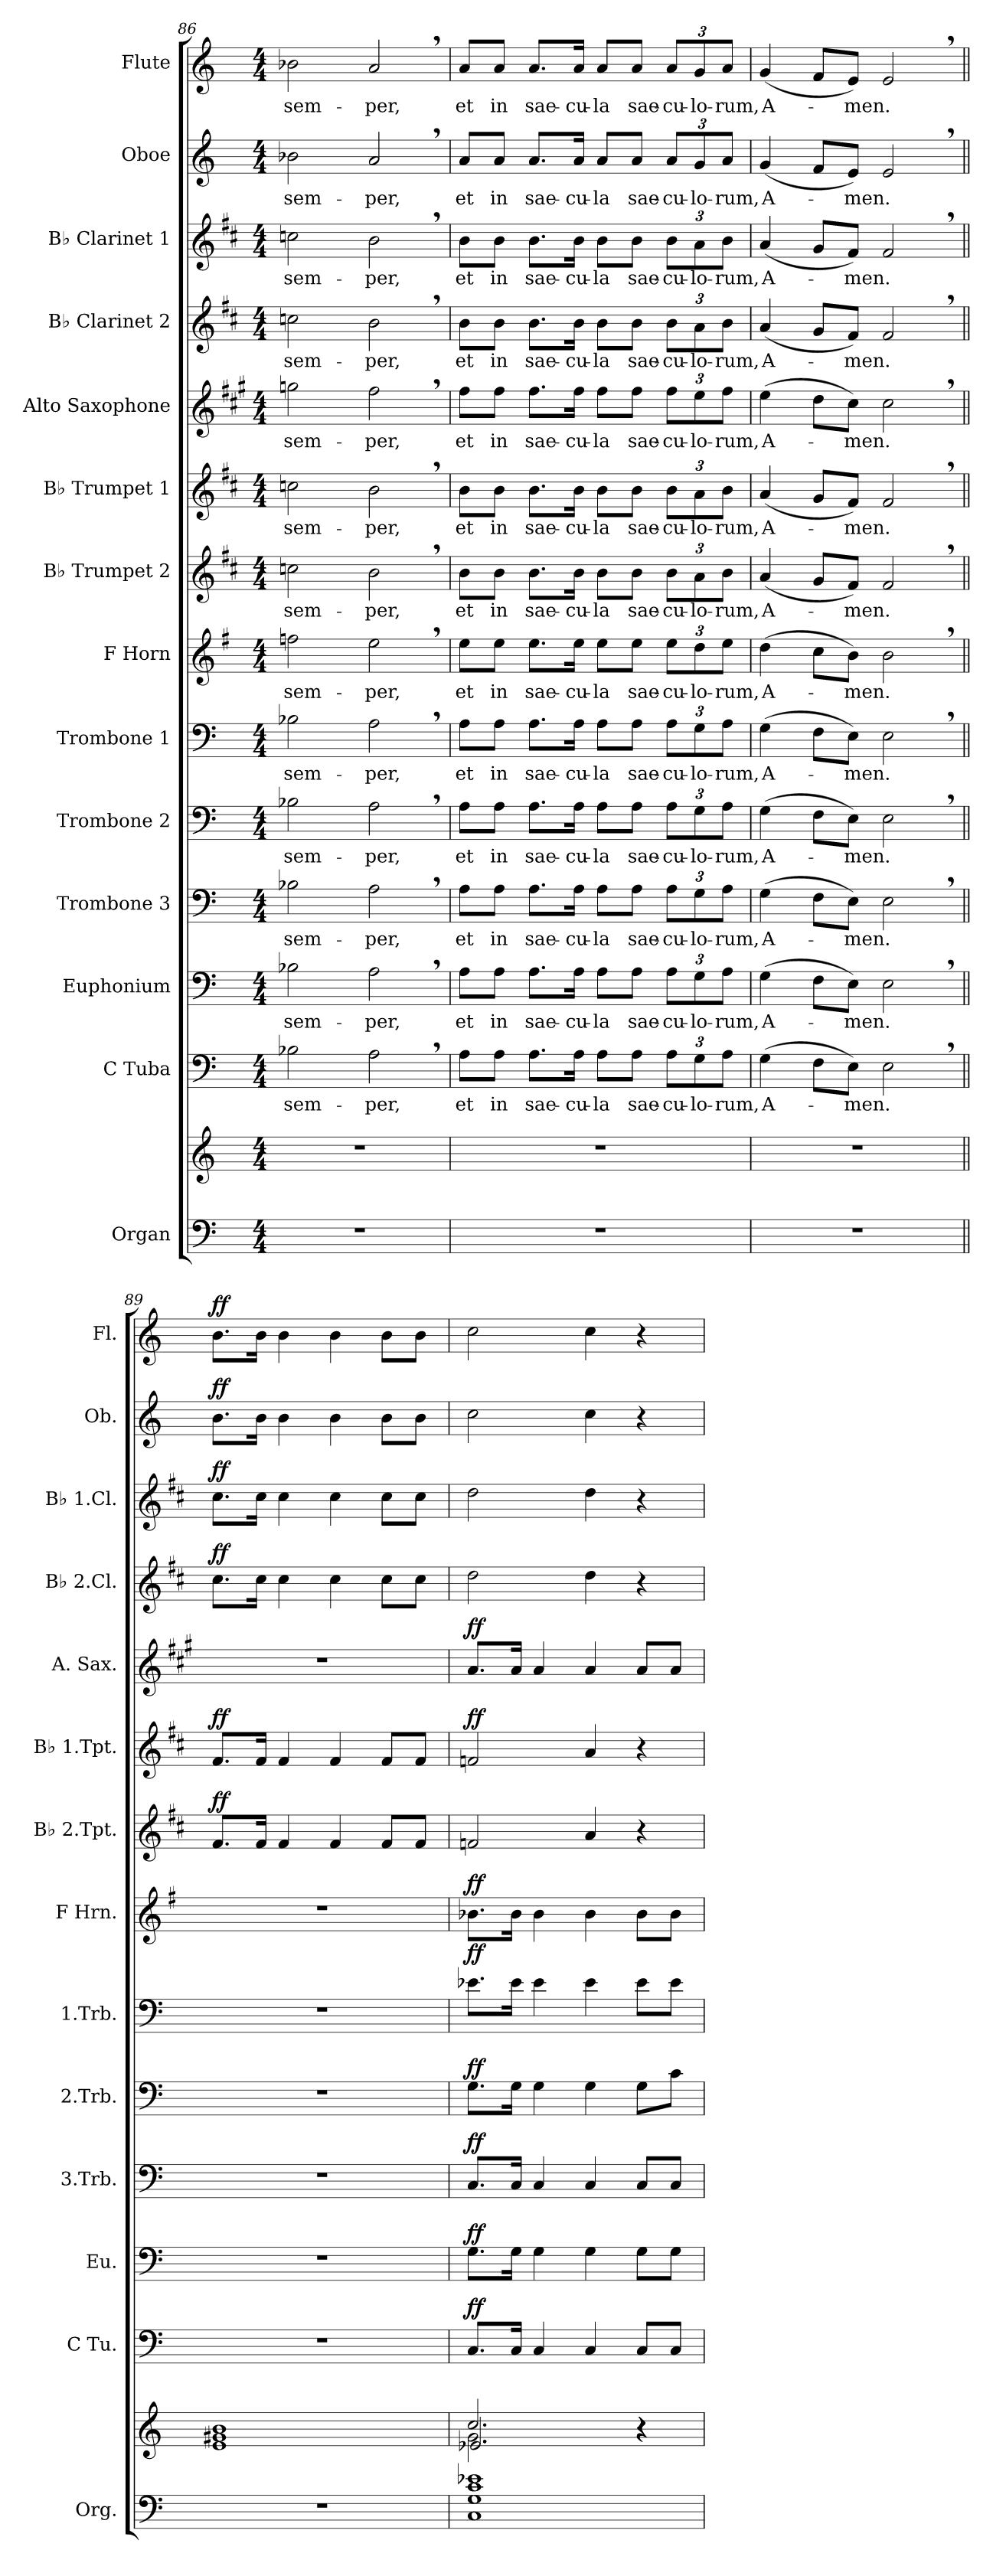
**kern	**kern	**kern	**text	**dynam	**kern	**text	**dynam	**kern	**text	**dynam	**kern	**text	**dynam	**kern	**text	**dynam	**kern	**text	**dynam	**kern	**text	**dynam	**kern	**text	**dynam	**kern	**text	**dynam	**kern	**text	**dynam	**kern	**text	**dynam	**kern	**text	**dynam	**kern	**text	**dynam
*part14	*part14	*part13	*part13	*part13	*part12	*part12	*part12	*part11	*part11	*part11	*part10	*part10	*part10	*part9	*part9	*part9	*part8	*part8	*part8	*part7	*part7	*part7	*part6	*part6	*part6	*part5	*part5	*part5	*part4	*part4	*part4	*part3	*part3	*part3	*part2	*part2	*part2	*part1	*part1	*part1
*staff15	*staff14	*staff13	*staff13	*staff13	*staff12	*staff12	*staff12	*staff11	*staff11	*staff11	*staff10	*staff10	*staff10	*staff9	*staff9	*staff9	*staff8	*staff8	*staff8	*staff7	*staff7	*staff7	*staff6	*staff6	*staff6	*staff5	*staff5	*staff5	*staff4	*staff4	*staff4	*staff3	*staff3	*staff3	*staff2	*staff2	*staff2	*staff1	*staff1	*staff1
*I"Organ	*	*I"C Tuba	*	*	*I"Euphonium	*	*	*I"Trombone 3	*	*	*I"Trombone 2	*	*	*I"Trombone 1	*	*	*I"F Horn	*	*	*I"B♭ Trumpet 2	*	*	*I"B♭ Trumpet 1	*	*	*I"Alto Saxophone	*	*	*I"B♭ Clarinet 2	*	*	*I"B♭ Clarinet 1	*	*	*I"Oboe	*	*	*I"Flute	*	*
*I'Org.	*	*I'C Tu.	*	*	*I'Eu.	*	*	*I'3.Trb.	*	*	*I'2.Trb.	*	*	*I'1.Trb.	*	*	*I'F Hrn.	*	*	*I'B♭ 2.Tpt.	*	*	*I'B♭ 1.Tpt.	*	*	*I'A. Sax.	*	*	*I'B♭ 2.Cl.	*	*	*I'B♭ 1.Cl.	*	*	*I'Ob.	*	*	*I'Fl.	*	*
*clefF4	*clefG2	*clefF4	*	*	*clefF4	*	*	*clefF4	*	*	*clefF4	*	*	*clefF4	*	*	*clefG2	*	*	*clefG2	*	*	*clefG2	*	*	*clefG2	*	*	*clefG2	*	*	*clefG2	*	*	*clefG2	*	*	*clefG2	*	*
*	*	*	*	*	*	*	*	*	*	*	*	*	*	*	*	*	*ITrd4c7	*	*	*ITrd1c2	*	*	*ITrd1c2	*	*	*ITrd5c9	*	*	*ITrd1c2	*	*	*ITrd1c2	*	*	*	*	*	*	*	*
*k[]	*k[]	*k[]	*	*	*k[]	*	*	*k[]	*	*	*k[]	*	*	*k[]	*	*	*k[]	*	*	*k[]	*	*	*k[]	*	*	*k[]	*	*	*k[]	*	*	*k[]	*	*	*k[]	*	*	*k[]	*	*
*C:	*C:	*C:	*	*	*C:	*	*	*C:	*	*	*C:	*	*	*C:	*	*	*C:	*	*	*C:	*	*	*C:	*	*	*C:	*	*	*C:	*	*	*C:	*	*	*C:	*	*	*C:	*	*
*M4/4	*M4/4	*M4/4	*	*	*M4/4	*	*	*M4/4	*	*	*M4/4	*	*	*M4/4	*	*	*M4/4	*	*	*M4/4	*	*	*M4/4	*	*	*M4/4	*	*	*M4/4	*	*	*M4/4	*	*	*M4/4	*	*	*M4/4	*	*
=86	=86	=86	=86	=86	=86	=86	=86	=86	=86	=86	=86	=86	=86	=86	=86	=86	=86	=86	=86	=86	=86	=86	=86	=86	=86	=86	=86	=86	=86	=86	=86	=86	=86	=86	=86	=86	=86	=86	=86	=86
1r	1r	2B-X\	sem-	.	2B-X\	sem-	.	2B-X\	sem-	.	2B-X\	sem-	.	2B-X\	sem-	.	2b-X\	sem-	.	2b-X\	sem-	.	2b-X\	sem-	.	2b-X\	sem-	.	2b-X\	sem-	.	2b-X\	sem-	.	2b-X\	sem-	.	2b-X\	sem-	.
.	.	2A,\	-per,	.	2A,\	-per,	.	2A,\	-per,	.	2A,\	-per,	.	2A,\	-per,	.	2a,\	-per,	.	2a,\	-per,	.	2a,\	-per,	.	2a,\	-per,	.	2a,\	-per,	.	2a,\	-per,	.	2a,/	-per,	.	2a,/	-per,	.
=87	=87	=87	=87	=87	=87	=87	=87	=87	=87	=87	=87	=87	=87	=87	=87	=87	=87	=87	=87	=87	=87	=87	=87	=87	=87	=87	=87	=87	=87	=87	=87	=87	=87	=87	=87	=87	=87	=87	=87	=87
1r	1r	8A\L	et	.	8A\L	et	.	8A\L	et	.	8A\L	et	.	8A\L	et	.	8a\L	et	.	8a\L	et	.	8a\L	et	.	8a\L	et	.	8a\L	et	.	8a\L	et	.	8a/L	et	.	8a/L	et	.
.	.	8A\J	in	.	8A\J	in	.	8A\J	in	.	8A\J	in	.	8A\J	in	.	8a\J	in	.	8a\J	in	.	8a\J	in	.	8a\J	in	.	8a\J	in	.	8a\J	in	.	8a/J	in	.	8a/J	in	.
.	.	8.A\L	sae-	.	8.A\L	sae-	.	8.A\L	sae-	.	8.A\L	sae-	.	8.A\L	sae-	.	8.a\L	sae-	.	8.a\L	sae-	.	8.a\L	sae-	.	8.a\L	sae-	.	8.a\L	sae-	.	8.a\L	sae-	.	8.a/L	sae-	.	8.a/L	sae-	.
.	.	16A\Jk	-cu-	.	16A\Jk	-cu-	.	16A\Jk	-cu-	.	16A\Jk	-cu-	.	16A\Jk	-cu-	.	16a\Jk	-cu-	.	16a\Jk	-cu-	.	16a\Jk	-cu-	.	16a\Jk	-cu-	.	16a\Jk	-cu-	.	16a\Jk	-cu-	.	16a/Jk	-cu-	.	16a/Jk	-cu-	.
.	.	8A\L	-la	.	8A\L	-la	.	8A\L	-la	.	8A\L	-la	.	8A\L	-la	.	8a\L	-la	.	8a\L	-la	.	8a\L	-la	.	8a\L	-la	.	8a\L	-la	.	8a\L	-la	.	8a/L	-la	.	8a/L	-la	.
.	.	8A\J	sae-	.	8A\J	sae-	.	8A\J	sae-	.	8A\J	sae-	.	8A\J	sae-	.	8a\J	sae-	.	8a\J	sae-	.	8a\J	sae-	.	8a\J	sae-	.	8a\J	sae-	.	8a\J	sae-	.	8a/J	sae-	.	8a/J	sae-	.
*	*	*Xbrackettup	*	*	*Xbrackettup	*	*	*Xbrackettup	*	*	*Xbrackettup	*	*	*Xbrackettup	*	*	*Xbrackettup	*	*	*Xbrackettup	*	*	*Xbrackettup	*	*	*Xbrackettup	*	*	*Xbrackettup	*	*	*Xbrackettup	*	*	*Xbrackettup	*	*	*Xbrackettup	*	*
.	.	12A\L	-cu-	.	12A\L	-cu-	.	12A\L	-cu-	.	12A\L	-cu-	.	12A\L	-cu-	.	12a\L	-cu-	.	12a\L	-cu-	.	12a\L	-cu-	.	12a\L	-cu-	.	12a\L	-cu-	.	12a\L	-cu-	.	12a/L	-cu-	.	12a/L	-cu-	.
.	.	12G\	-lo-	.	12G\	-lo-	.	12G\	-lo-	.	12G\	-lo-	.	12G\	-lo-	.	12g\	-lo-	.	12g\	-lo-	.	12g\	-lo-	.	12g\	-lo-	.	12g\	-lo-	.	12g\	-lo-	.	12g/	-lo-	.	12g/	-lo-	.
.	.	12A\J	-rum,	.	12A\J	-rum,	.	12A\J	-rum,	.	12A\J	-rum,	.	12A\J	-rum,	.	12a\J	-rum,	.	12a\J	-rum,	.	12a\J	-rum,	.	12a\J	-rum,	.	12a\J	-rum,	.	12a\J	-rum,	.	12a/J	-rum,	.	12a/J	-rum,	.
!!LO:PB:g=z
=88	=88	=88	=88	=88	=88	=88	=88	=88	=88	=88	=88	=88	=88	=88	=88	=88	=88	=88	=88	=88	=88	=88	=88	=88	=88	=88	=88	=88	=88	=88	=88	=88	=88	=88	=88	=88	=88	=88	=88	=88
1r	1r	(4G\	A-	.	(4G\	A-	.	(4G\	A-	.	(4G\	A-	.	(4G\	A-	.	(4g\	A-	.	(4g/	A-	.	(4g/	A-	.	(4g\	A-	.	(4g/	A-	.	(4g/	A-	.	(4g/	A-	.	(4g/	A-	.
.	.	8F\L	.	.	8F\L	.	.	8F\L	.	.	8F\L	.	.	8F\L	.	.	8f\L	.	.	8f/L	.	.	8f/L	.	.	8f\L	.	.	8f/L	.	.	8f/L	.	.	8f/L	.	.	8f/L	.	.
.	.	8E\J)	-men.	.	8E\J)	-men.	.	8E\J)	-men.	.	8E\J)	-men.	.	8E\J)	-men.	.	8e\J)	-men.	.	8e/J)	-men.	.	8e/J)	-men.	.	8e\J)	-men.	.	8e/J)	-men.	.	8e/J)	-men.	.	8e/J)	-men.	.	8e/J)	-men.	.
.	.	2E,\	.	.	2E,\	.	.	2E,\	.	.	2E,\	.	.	2E,\	.	.	2e,\	.	.	2e,/	.	.	2e,/	.	.	2e,\	.	.	2e,/	.	.	2e,/	.	.	2e,/	.	.	2e,/	.	.
=89||	=89||	=89||	=89||	=89||	=89||	=89||	=89||	=89||	=89||	=89||	=89||	=89||	=89||	=89||	=89||	=89||	=89||	=89||	=89||	=89||	=89||	=89||	=89||	=89||	=89||	=89||	=89||	=89||	=89||	=89||	=89||	=89||	=89||	=89||	=89||	=89||	=89||	=89||	=89||	=89||
*	*^	*	*	*	*	*	*	*	*	*	*	*	*	*	*	*	*	*	*	*	*	*	*	*	*	*	*	*	*	*	*	*	*	*	*	*	*	*	*	*
*	*	*^	*	*	*	*	*	*	*	*	*	*	*	*	*	*	*	*	*	*	*	*	*	*	*	*	*	*	*	*	*	*	*	*	*	*	*	*	*	*	*
!	!	!	!	!	!	!	!	!	!	!	!	!	!	!	!	!	!	!	!	!	!	!	!	!LO:DY:b	!	!	!LO:DY:b	!	!	!	!	!	!LO:DY:b	!	!	!LO:DY:b	!	!	!LO:DY:b	!	!	!LO:DY:b
1r	1b	1g#X	1e	1r	.	.	1r	.	.	1r	.	.	1r	.	.	1r	.	.	1r	.	.	8.e/L	.	ff	8.e/L	.	ff	1r	.	.	8.b\L	.	ff	8.b\L	.	ff	8.b\L	.	ff	8.b\L	.	ff
.	.	.	.	.	.	.	.	.	.	.	.	.	.	.	.	.	.	.	.	.	.	16e/Jk	.	.	16e/Jk	.	.	.	.	.	16b\Jk	.	.	16b\Jk	.	.	16b\Jk	.	.	16b\Jk	.	.
.	.	.	.	.	.	.	.	.	.	.	.	.	.	.	.	.	.	.	.	.	.	4e/	.	.	4e/	.	.	.	.	.	4b\	.	.	4b\	.	.	4b\	.	.	4b\	.	.
.	.	.	.	.	.	.	.	.	.	.	.	.	.	.	.	.	.	.	.	.	.	4e/	.	.	4e/	.	.	.	.	.	4b\	.	.	4b\	.	.	4b\	.	.	4b\	.	.
.	.	.	.	.	.	.	.	.	.	.	.	.	.	.	.	.	.	.	.	.	.	8e/L	.	.	8e/L	.	.	.	.	.	8b\L	.	.	8b\L	.	.	8b\L	.	.	8b\L	.	.
.	.	.	.	.	.	.	.	.	.	.	.	.	.	.	.	.	.	.	.	.	.	8e/J	.	.	8e/J	.	.	.	.	.	8b\J	.	.	8b\J	.	.	8b\J	.	.	8b\J	.	.
=90	=90	=90	=90	=90	=90	=90	=90	=90	=90	=90	=90	=90	=90	=90	=90	=90	=90	=90	=90	=90	=90	=90	=90	=90	=90	=90	=90	=90	=90	=90	=90	=90	=90	=90	=90	=90	=90	=90	=90	=90	=90	=90
*^	*	*	*	*	*	*	*	*	*	*	*	*	*	*	*	*	*	*	*	*	*	*	*	*	*	*	*	*	*	*	*	*	*	*	*	*	*	*	*	*	*	*
*	*^	*	*	*	*	*	*	*	*	*	*	*	*	*	*	*	*	*	*	*	*	*	*	*	*	*	*	*	*	*	*	*	*	*	*	*	*	*	*	*	*	*	*
*	*	*^	*	*	*	*	*	*	*	*	*	*	*	*	*	*	*	*	*	*	*	*	*	*	*	*	*	*	*	*	*	*	*	*	*	*	*	*	*	*	*	*	*	*
!	!	!	!	!	!	!	!	!	!LO:DY:b	!	!	!LO:DY:b	!	!	!LO:DY:b	!	!	!LO:DY:b	!	!	!LO:DY:b	!	!	!LO:DY:b	!	!	!	!	!	!LO:DY:b	!	!	!LO:DY:b	!	!	!	!	!	!	!	!	!	!	!	!
1e-X	1c	1G	1C	2.cc/	2.g\	2.e-X/	8.C/L	.	ff	8.G\L	.	ff	8.C/L	.	ff	8.G\L	.	ff	8.e-X\L	.	ff	8.e-X\L	.	ff	2e-X/	.	.	2e-X/	.	ff	8.c/L	.	ff	2cc\	.	.	2cc\	.	.	2cc\	.	.	2cc\	.	.
.	.	.	.	.	.	.	16C/Jk	.	.	16G\Jk	.	.	16C/Jk	.	.	16G\Jk	.	.	16e-\Jk	.	.	16e-\Jk	.	.	.	.	.	.	.	.	16c/Jk	.	.	.	.	.	.	.	.	.	.	.	.	.	.
.	.	.	.	.	.	.	4C/	.	.	4G\	.	.	4C/	.	.	4G\	.	.	4e-\	.	.	4e-\	.	.	.	.	.	.	.	.	4c/	.	.	.	.	.	.	.	.	.	.	.	.	.	.
.	.	.	.	.	.	.	4C/	.	.	4G\	.	.	4C/	.	.	4G\	.	.	4e-\	.	.	4e-\	.	.	4g/	.	.	4g/	.	.	4c/	.	.	4cc\	.	.	4cc\	.	.	4cc\	.	.	4cc\	.	.
.	.	.	.	4r	4r	4r	8C/L	.	.	8G\L	.	.	8C/L	.	.	8G\L	.	.	8e-\L	.	.	8e-\L	.	.	4r	.	.	4r	.	.	8c/L	.	.	4r	.	.	4r	.	.	4r	.	.	4r	.	.
.	.	.	.	.	.	.	8C/J	.	.	8G\J	.	.	8C/J	.	.	8c\J	.	.	8e-\J	.	.	8e-\J	.	.	.	.	.	.	.	.	8c/J	.	.	.	.	.	.	.	.	.	.	.	.	.	.
*v	*v	*v	*v	*	*	*	*	*	*	*	*	*	*	*	*	*	*	*	*	*	*	*	*	*	*	*	*	*	*	*	*	*	*	*	*	*	*	*	*	*	*	*	*	*	*
*	*v	*v	*v	*	*	*	*	*	*	*	*	*	*	*	*	*	*	*	*	*	*	*	*	*	*	*	*	*	*	*	*	*	*	*	*	*	*	*	*	*	*	*
=	=	=	=	=	=	=	=	=	=	=	=	=	=	=	=	=	=	=	=	=	=	=	=	=	=	=	=	=	=	=	=	=	=	=	=	=	=	=	=	=
*-	*-	*-	*-	*-	*-	*-	*-	*-	*-	*-	*-	*-	*-	*-	*-	*-	*-	*-	*-	*-	*-	*-	*-	*-	*-	*-	*-	*-	*-	*-	*-	*-	*-	*-	*-	*-	*-	*-	*-	*-
